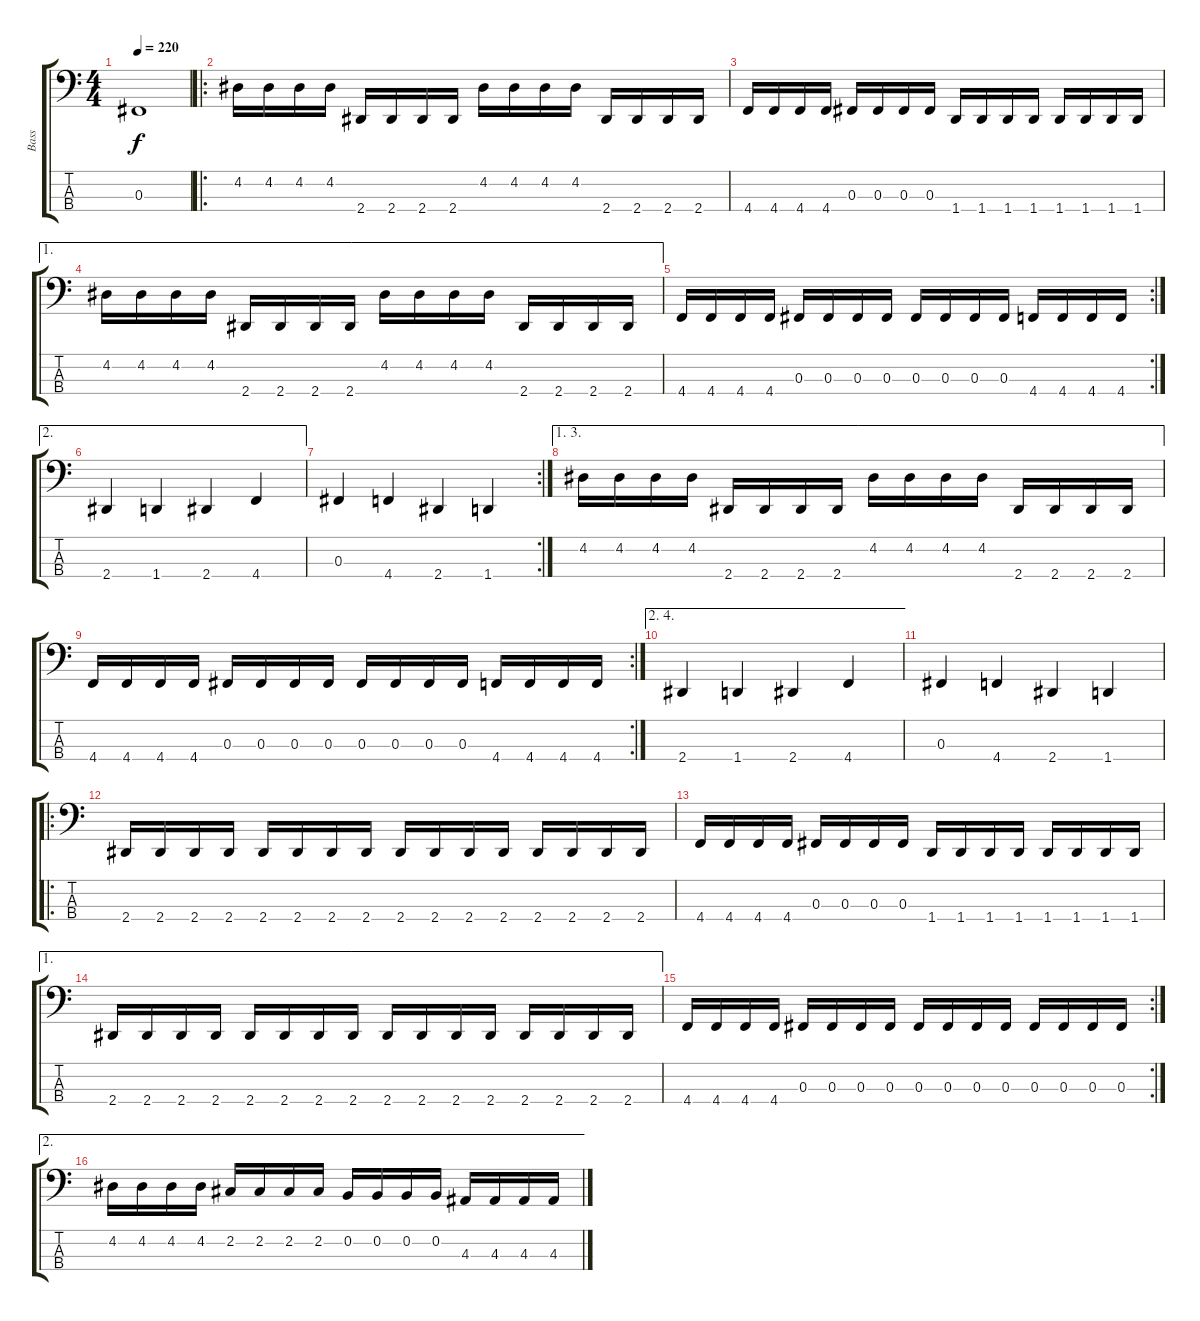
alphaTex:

\track ("Bass" "Bass") {instrument electricbassfinger}
\staff {score tabs}
\tuning (E2 B1 Gb1 Db1) {hide}
\ts (4 4)
\tempo 220
\clef f4
\ks c
0.3.1{dy f} |
\ro
4.2.16 4.2.16 4.2.16 4.2.16 2.4.16 2.4.16 2.4.16 2.4.16 4.2.16 4.2.16 4.2.16 4.2.16 2.4.16 2.4.16 2.4.16 2.4.16 |
4.4.16 4.4.16 4.4.16 4.4.16 0.3.16 0.3.16 0.3.16 0.3.16 1.4.16 1.4.16 1.4.16 1.4.16 1.4.16 1.4.16 1.4.16 1.4.16 |
\ae 1
4.2.16 4.2.16 4.2.16 4.2.16 2.4.16 2.4.16 2.4.16 2.4.16 4.2.16 4.2.16 4.2.16 4.2.16 2.4.16 2.4.16 2.4.16 2.4.16 |
\rc 2
4.4.16 4.4.16 4.4.16 4.4.16 0.3.16 0.3.16 0.3.16 0.3.16 0.3.16 0.3.16 0.3.16 0.3.16 4.4.16 4.4.16 4.4.16 4.4.16 |
\ae 2
2.4.4 1.4.4 2.4.4 4.4.4 |
\rc 2
0.3.4 4.4.4 2.4.4 1.4.4 |
\ae (1 3)
4.2.16 4.2.16 4.2.16 4.2.16 2.4.16 2.4.16 2.4.16 2.4.16 4.2.16 4.2.16 4.2.16 4.2.16 2.4.16 2.4.16 2.4.16 2.4.16 |
\rc 2
4.4.16 4.4.16 4.4.16 4.4.16 0.3.16 0.3.16 0.3.16 0.3.16 0.3.16 0.3.16 0.3.16 0.3.16 4.4.16 4.4.16 4.4.16 4.4.16 |
\ae (2 4)
2.4.4 1.4.4 2.4.4 4.4.4 |
0.3.4 4.4.4 2.4.4 1.4.4 |
\ro
2.4.16 2.4.16 2.4.16 2.4.16 2.4.16 2.4.16 2.4.16 2.4.16 2.4.16 2.4.16 2.4.16 2.4.16 2.4.16 2.4.16 2.4.16 2.4.16 |
4.4.16 4.4.16 4.4.16 4.4.16 0.3.16 0.3.16 0.3.16 0.3.16 1.4.16 1.4.16 1.4.16 1.4.16 1.4.16 1.4.16 1.4.16 1.4.16 |
\ae 1
2.4.16 2.4.16 2.4.16 2.4.16 2.4.16 2.4.16 2.4.16 2.4.16 2.4.16 2.4.16 2.4.16 2.4.16 2.4.16 2.4.16 2.4.16 2.4.16 |
\rc 2
4.4.16 4.4.16 4.4.16 4.4.16 0.3.16 0.3.16 0.3.16 0.3.16 0.3.16 0.3.16 0.3.16 0.3.16 0.3.16 0.3.16 0.3.16 0.3.16 |
\ae 2
4.2.16 4.2.16 4.2.16 4.2.16 2.2.16 2.2.16 2.2.16 2.2.16 0.2.16 0.2.16 0.2.16 0.2.16 4.3.16 4.3.16 4.3.16 4.3.16
